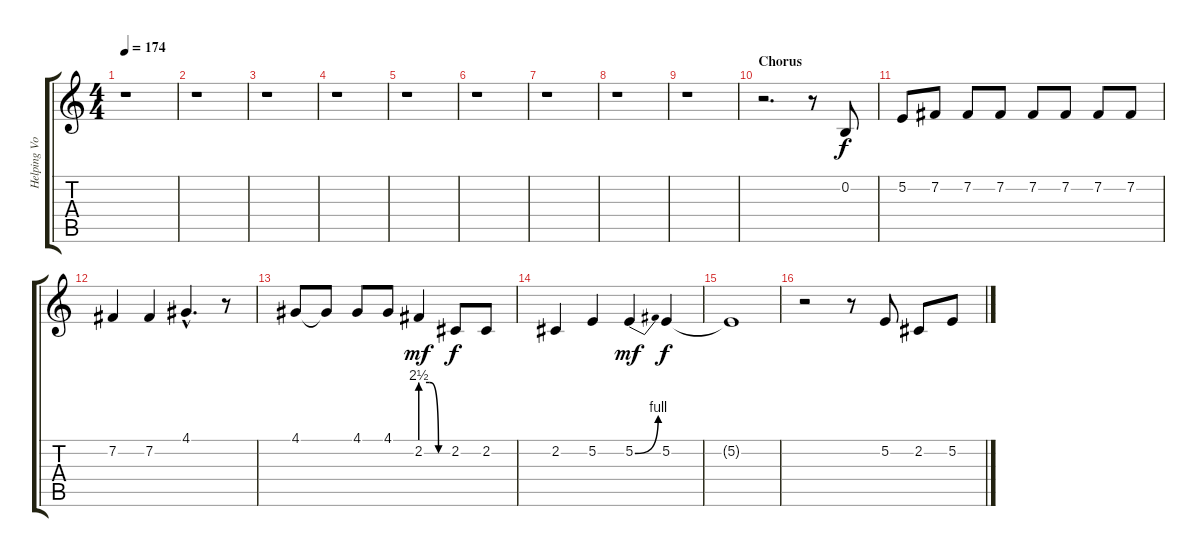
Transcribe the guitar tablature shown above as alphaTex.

\track ("Helping Vocals" "Helping Vo") {instrument pad2warm}
\staff {score tabs}
\tuning (E4 B3 G3 D3 A2 E2) {hide}
\ts (4 4)
\tempo 174
\clef g2
\ks c
r.1{dy f} |
r.1 |
r.1 |
r.1 |
r.1 |
r.1 |
r.1 |
r.1 |
r.1 |
\section ("" "Chorus")
r.2{d} r.8 0.2.8 |
5.2.8 7.2.8 7.2.8 7.2.8 7.2.8 7.2.8 7.2.8 7.2.8 |
7.2.4 7.2.4 4.1{hac}.4{d} r.8 |
4.1.8 4.1{t}.8 4.1.8 4.1.8 2.2{be (custom 0 10 20 10 40 0 60 0)}.4{dy mf} 2.2.8{dy f} 2.2.8 |
2.2.4 5.2.4 5.2{be (bend 0 0 60 4)}.4{dy mf} 5.2.4{dy f} |
5.2{t}.1 |
r.2 r.8 5.2.8 2.2.8 5.2.8
